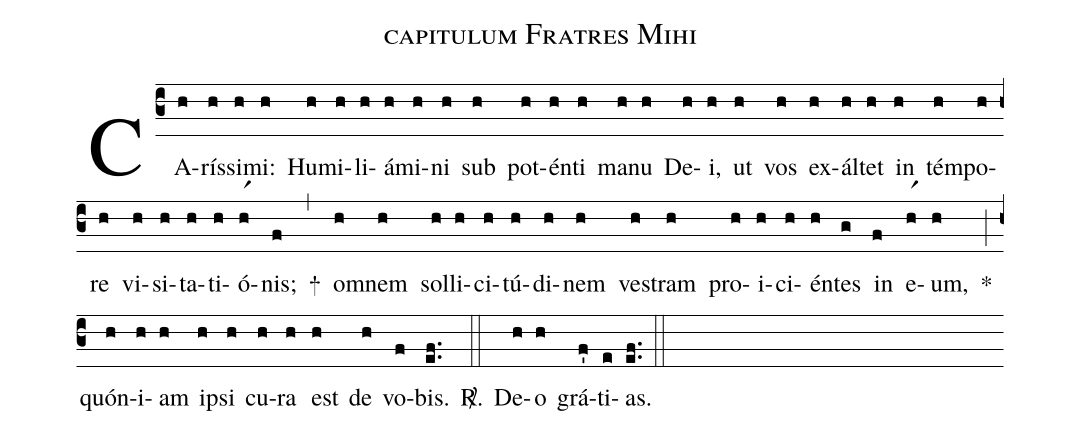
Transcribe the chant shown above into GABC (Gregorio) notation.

name: capitulum Fratres Mihi;
%%
(c3)
CA(h)rís(h)si(h)mi:(h) Hu(h)mi(h)li(h)á(h)mi(h)ni(h) sub(h) pot(h)én(h)ti(h) ma(h)nu(h) De(h)i,(h) ut(h) vos(h) ex(h)ál(h)tet(h) in(h) tém(h)po(h)re(h) vi(h)si(h)ta(h)ti(h)ó(hr1)nis;(f) +(,)
om(h)nem(h) sol(h)li(h)ci(h)tú(h)di(h)nem(h) ves(h)tram(h) pro(h)i(h)ci(h)én(h)tes(g) in(f) e(hr1)um,(h) *(;)
quón(h)i(h)am(h) ip(h)si(h) cu(h)ra(h) est(h) de(h) vo(f)bis.(ef..) <sp>R/</sp>.(::)
De(h)o(h) grá(f')ti(e)as.(e.f.) (::)
